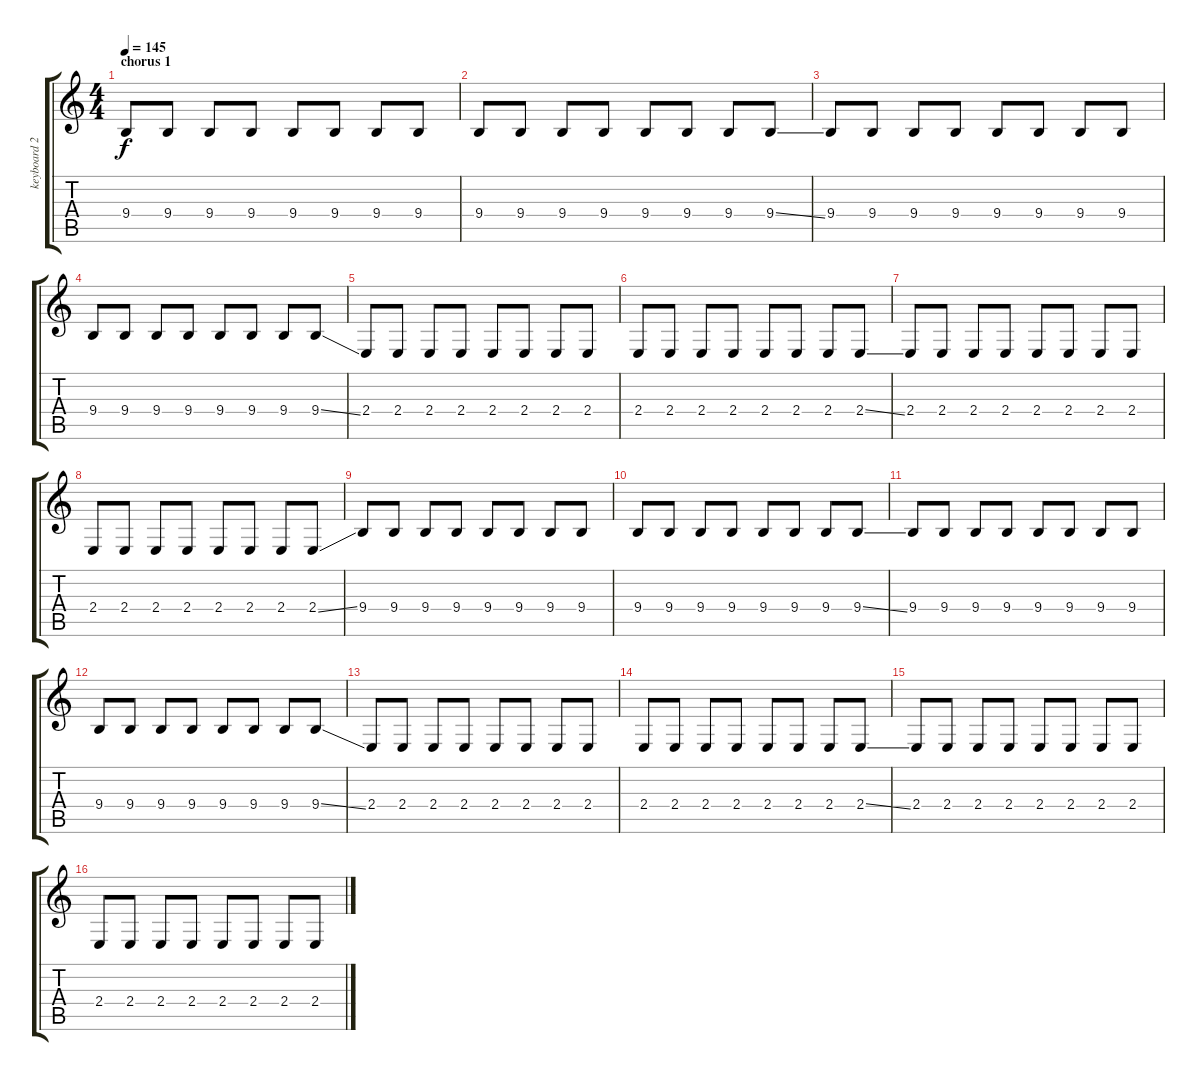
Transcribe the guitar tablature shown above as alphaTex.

\track ("keyboard 2" "keyboard 2") {instrument fx8scifi}
\staff {score tabs}
\tuning (E4 B3 G3 D3 A2 E2) {hide}
\ts (4 4)
\section ("" "chorus 1")
\tempo 145
\clef g2
\ks c
9.4.8{dy f} 9.4.8 9.4.8 9.4.8 9.4.8 9.4.8 9.4.8 9.4.8 |
9.4.8 9.4.8 9.4.8 9.4.8 9.4.8 9.4.8 9.4.8 9.4{ss}.8 |
9.4.8 9.4.8 9.4.8 9.4.8 9.4.8 9.4.8 9.4.8 9.4.8 |
9.4.8 9.4.8 9.4.8 9.4.8 9.4.8 9.4.8 9.4.8 9.4{ss}.8 |
2.4.8 2.4.8 2.4.8 2.4.8 2.4.8 2.4.8 2.4.8 2.4.8 |
2.4.8 2.4.8 2.4.8 2.4.8 2.4.8 2.4.8 2.4.8 2.4{ss}.8 |
2.4.8 2.4.8 2.4.8 2.4.8 2.4.8 2.4.8 2.4.8 2.4.8 |
2.4.8 2.4.8 2.4.8 2.4.8 2.4.8 2.4.8 2.4.8 2.4{ss}.8 |
9.4.8 9.4.8 9.4.8 9.4.8 9.4.8 9.4.8 9.4.8 9.4.8 |
9.4.8 9.4.8 9.4.8 9.4.8 9.4.8 9.4.8 9.4.8 9.4{ss}.8 |
9.4.8 9.4.8 9.4.8 9.4.8 9.4.8 9.4.8 9.4.8 9.4.8 |
9.4.8 9.4.8 9.4.8 9.4.8 9.4.8 9.4.8 9.4.8 9.4{ss}.8 |
2.4.8 2.4.8 2.4.8 2.4.8 2.4.8 2.4.8 2.4.8 2.4.8 |
2.4.8 2.4.8 2.4.8 2.4.8 2.4.8 2.4.8 2.4.8 2.4{ss}.8 |
2.4.8 2.4.8 2.4.8 2.4.8 2.4.8 2.4.8 2.4.8 2.4.8 |
2.4.8 2.4.8 2.4.8 2.4.8 2.4.8 2.4.8 2.4.8 2.4{ss}.8
